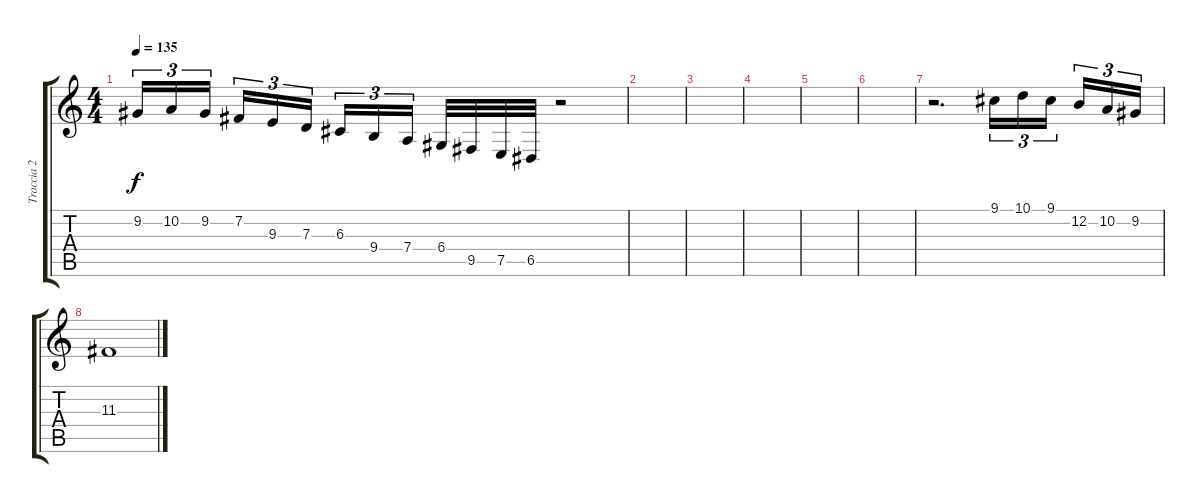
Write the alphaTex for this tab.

\track ("Traccia 2" "Traccia 2") {instrument electricgrandpiano}
\staff {score tabs}
\tuning (E4 B3 G3 D3 A2 E2) {hide}
\ts (4 4)
\tempo 135
\clef g2
\ks c
9.2.16{tu (3 2) dy f} 10.2.16{tu (3 2)} 9.2.16{tu (3 2) beam splitsecondary} 7.2.16{tu (3 2)} 9.3.16{tu (3 2)} 7.3.16{tu (3 2)} 6.3.16{tu (3 2)} 9.4.16{tu (3 2)} 7.4.16{tu (3 2) beam splitsecondary} 6.4.32 9.5.32 7.5.32 6.5.32 r.2 |
|
|
|
|
|
r.2{d instrument marimba} 9.1.16{tu (3 2)} 10.1.16{tu (3 2)} 9.1.16{tu (3 2) beam splitsecondary} 12.2.16{tu (3 2)} 10.2.16{tu (3 2)} 9.2.16{tu (3 2)} |
11.3.1
